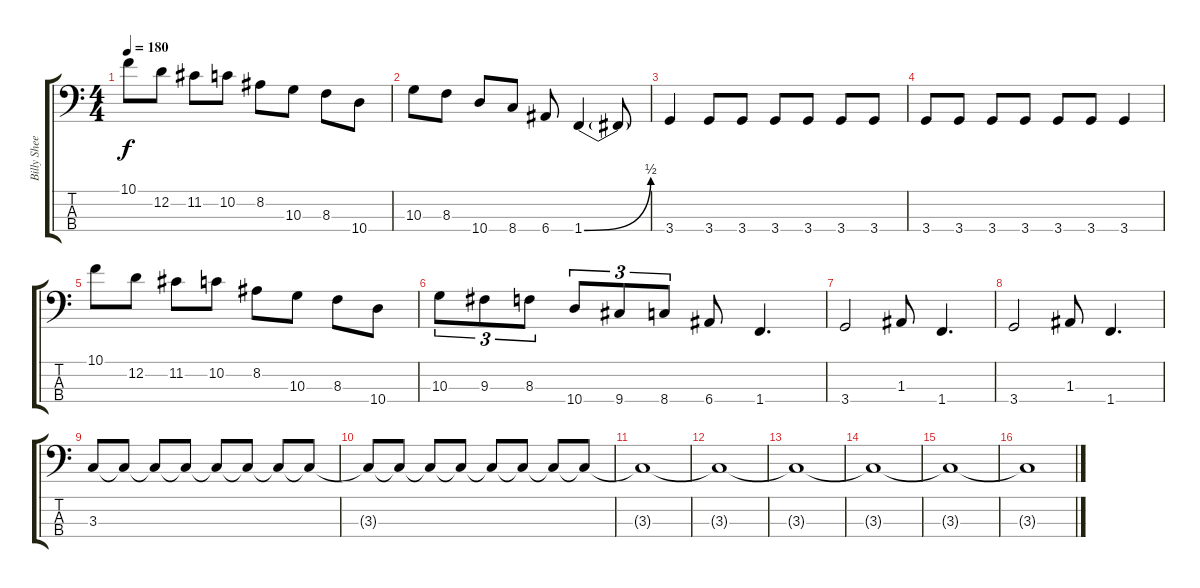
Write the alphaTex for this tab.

\track ("Billy Sheehan" "Billy Shee") {instrument electricbassfinger}
\staff {score tabs}
\tuning (G2 D2 A1 E1) {hide}
\ts (4 4)
\tempo 180
\clef f4
\ks c
10.1.8{dy f} 12.2.8 11.2.8 10.2.8 8.2.8 10.3.8 8.3.8 10.4.8 |
10.3.8 8.3.8 10.4.8 8.4.8 6.4.8 1.4{be (bend 0 0 60 2)}.4 1.4{t}.8 |
3.4.4 3.4.8 3.4.8 3.4.8 3.4.8 3.4.8 3.4.8 |
3.4.8 3.4.8 3.4.8 3.4.8 3.4.8 3.4.8 3.4.4 |
10.1.8 12.2.8 11.2.8 10.2.8 8.2.8 10.3.8 8.3.8 10.4.8 |
10.3.8{tu (3 2)} 9.3.8{tu (3 2)} 8.3.8{tu (3 2)} 10.4.8{tu (3 2)} 9.4.8{tu (3 2)} 8.4.8{tu (3 2)} 6.4.8 1.4.4{d} |
3.4.2 1.3.8 1.4.4{d} |
3.4.2 1.3.8 1.4.4{d} |
3.3.8 3.3{t}.8 3.3{t}.8 3.3{t}.8 3.3{t}.8 3.3{t}.8 3.3{t}.8 3.3{t}.8 |
3.3{t}.8 3.3{t}.8 3.3{t}.8 3.3{t}.8 3.3{t}.8 3.3{t}.8 3.3{t}.8 3.3{t}.8 |
3.3{t}.1 |
3.3{t}.1 |
3.3{t}.1 |
3.3{t}.1 |
3.3{t}.1 |
3.3{t}.1
